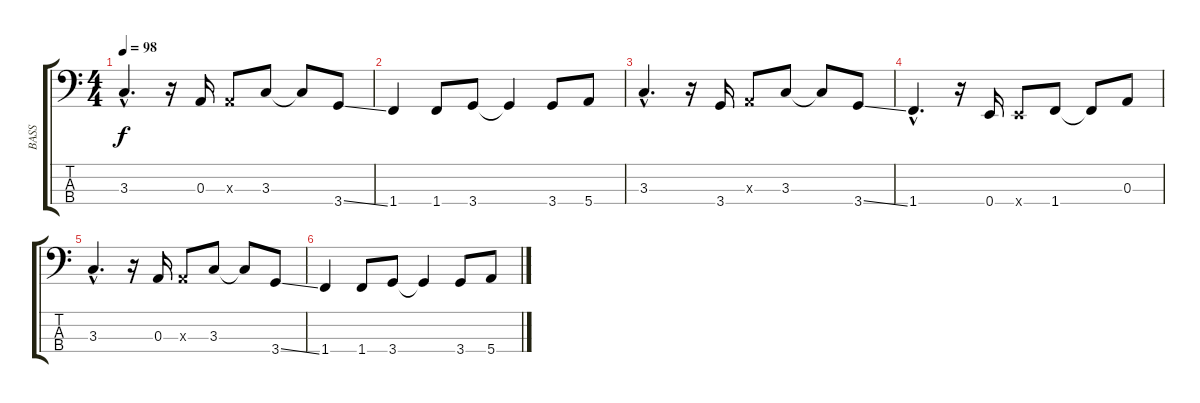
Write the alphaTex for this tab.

\track ("BASS" "BASS") {instrument electricbassfinger}
\staff {score tabs}
\tuning (G2 D2 A1 E1) {hide}
\ts (4 4)
\tempo 98
\clef f4
\ks c
3.3{hac}.4{d dy f} r.16 0.3.16 0.3{x}.8 3.3.8 3.3{t}.8 3.4{ss}.8 |
1.4.4 1.4.8 3.4.8 3.4{t}.4 3.4.8 5.4.8 |
3.3{hac}.4{d} r.16 3.4.16 0.3{x}.8 3.3.8 3.3{t}.8 3.4{ss}.8 |
1.4{hac}.4{d} r.16 0.4.16 0.4{x}.8 1.4.8 1.4{t}.8 0.3.8 |
3.3{hac}.4{d} r.16 0.3.16 0.3{x}.8{volume 1} 3.3.8 3.3{t}.8 3.4{ss}.8 |
1.4.4 1.4.8 3.4.8 3.4{t}.4 3.4.8 5.4.8
